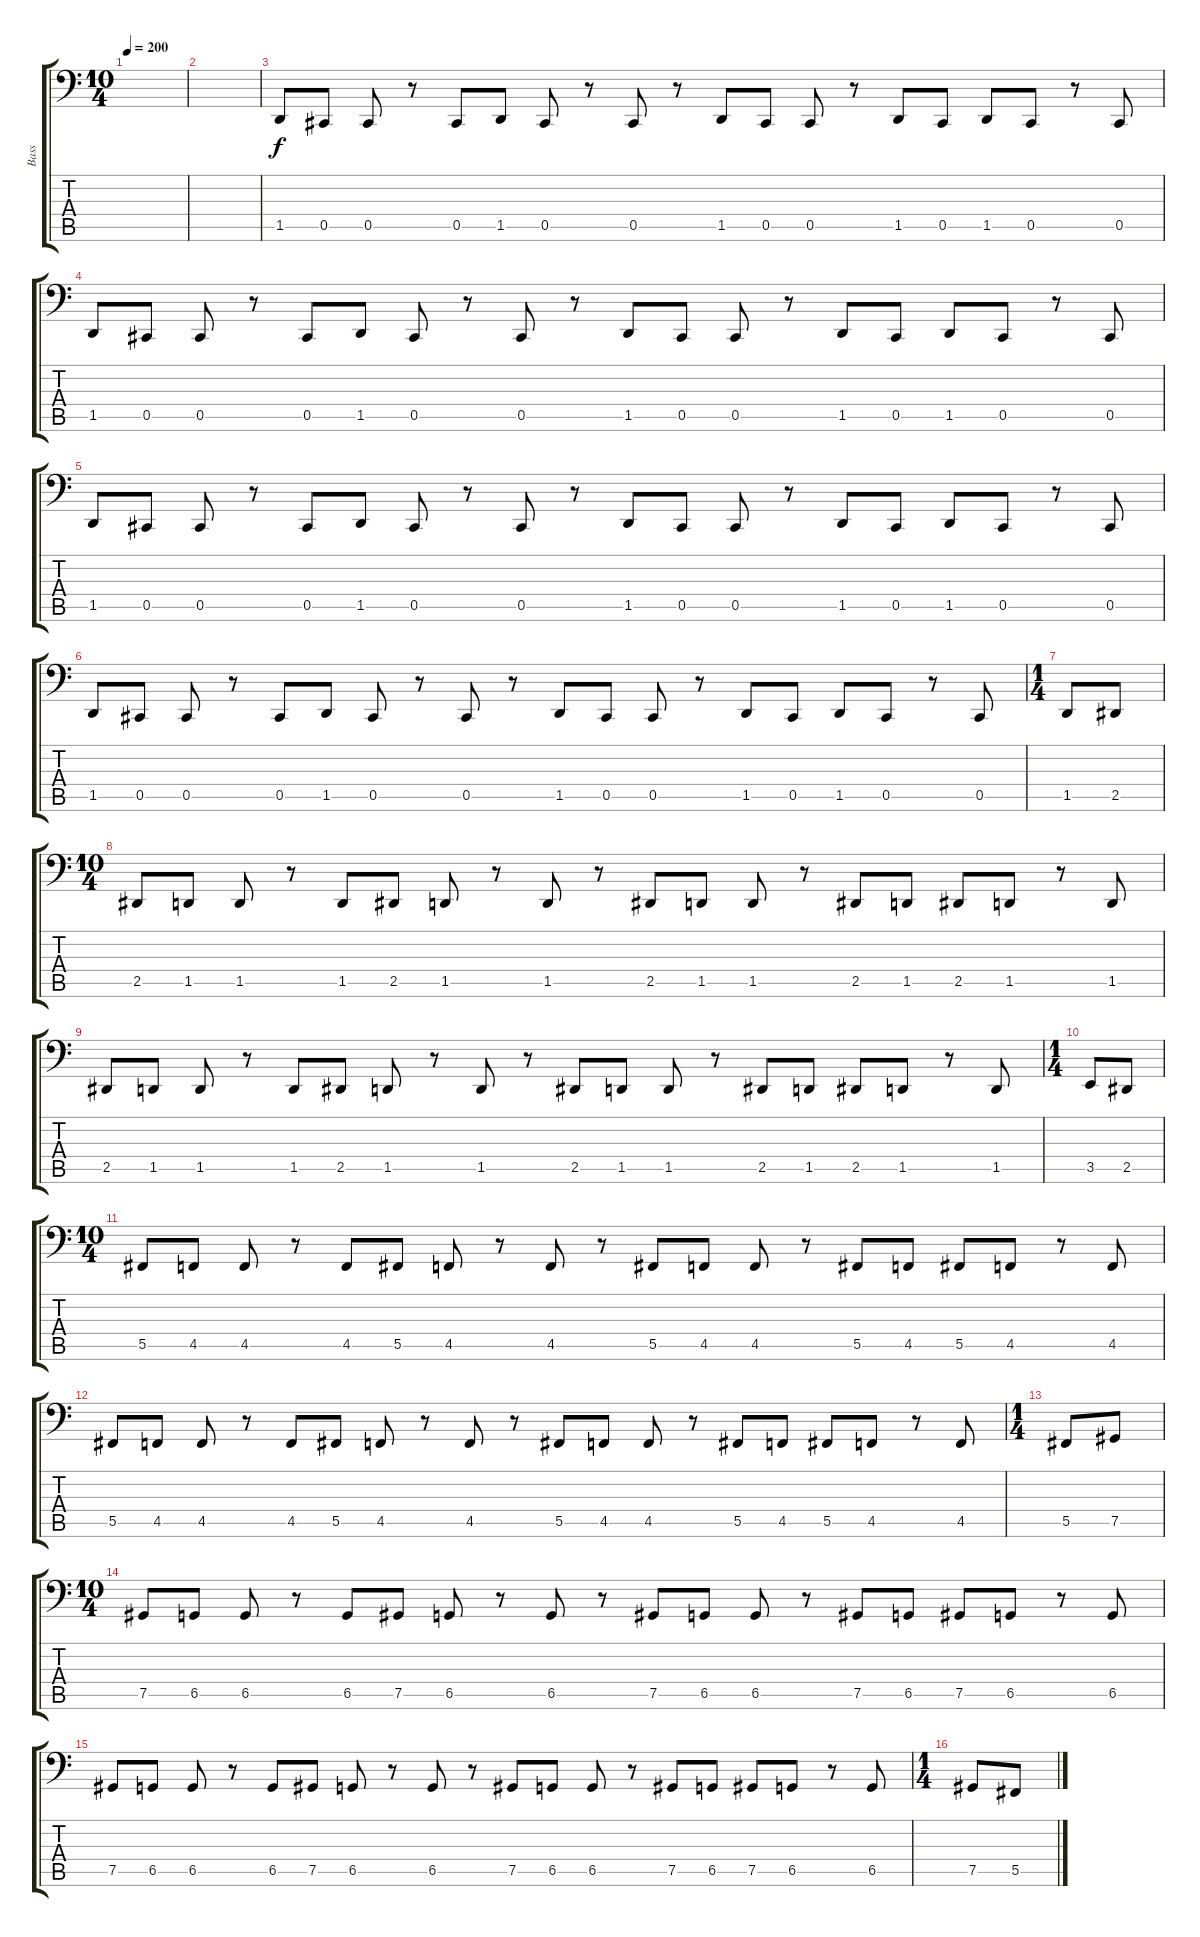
\track ("Bass" "Bass") {instrument electricbasspick}
\staff {score tabs}
\tuning (B2 Gb2 Db2 Ab1 Db1 Bb0) {hide}
\ts (10 4)
\tempo 200
\clef f4
\ks c
|
|
1.5.8 0.5.8 0.5.8 r.8 0.5.8 1.5.8 0.5.8 r.8 0.5.8 r.8 1.5.8 0.5.8 0.5.8 r.8 1.5.8 0.5.8 1.5.8 0.5.8 r.8 0.5.8 |
1.5.8 0.5.8 0.5.8 r.8 0.5.8 1.5.8 0.5.8 r.8 0.5.8 r.8 1.5.8 0.5.8 0.5.8 r.8 1.5.8 0.5.8 1.5.8 0.5.8 r.8 0.5.8 |
1.5.8 0.5.8 0.5.8 r.8 0.5.8 1.5.8 0.5.8 r.8 0.5.8 r.8 1.5.8 0.5.8 0.5.8 r.8 1.5.8 0.5.8 1.5.8 0.5.8 r.8 0.5.8 |
1.5.8 0.5.8 0.5.8 r.8 0.5.8 1.5.8 0.5.8 r.8 0.5.8 r.8 1.5.8 0.5.8 0.5.8 r.8 1.5.8 0.5.8 1.5.8 0.5.8 r.8 0.5.8 |
\ts (1 4)
1.5.8 2.5.8 |
\ts (10 4)
2.5.8 1.5.8 1.5.8 r.8 1.5.8 2.5.8 1.5.8 r.8 1.5.8 r.8 2.5.8 1.5.8 1.5.8 r.8 2.5.8 1.5.8 2.5.8 1.5.8 r.8 1.5.8 |
2.5.8 1.5.8 1.5.8 r.8 1.5.8 2.5.8 1.5.8 r.8 1.5.8 r.8 2.5.8 1.5.8 1.5.8 r.8 2.5.8 1.5.8 2.5.8 1.5.8 r.8 1.5.8 |
\ts (1 4)
3.5.8 2.5.8 |
\ts (10 4)
5.5.8 4.5.8 4.5.8 r.8 4.5.8 5.5.8 4.5.8 r.8 4.5.8 r.8 5.5.8 4.5.8 4.5.8 r.8 5.5.8 4.5.8 5.5.8 4.5.8 r.8 4.5.8 |
5.5.8 4.5.8 4.5.8 r.8 4.5.8 5.5.8 4.5.8 r.8 4.5.8 r.8 5.5.8 4.5.8 4.5.8 r.8 5.5.8 4.5.8 5.5.8 4.5.8 r.8 4.5.8 |
\ts (1 4)
5.5.8 7.5.8 |
\ts (10 4)
7.5.8 6.5.8 6.5.8 r.8 6.5.8 7.5.8 6.5.8 r.8 6.5.8 r.8 7.5.8 6.5.8 6.5.8 r.8 7.5.8 6.5.8 7.5.8 6.5.8 r.8 6.5.8 |
7.5.8 6.5.8 6.5.8 r.8 6.5.8 7.5.8 6.5.8 r.8 6.5.8 r.8 7.5.8 6.5.8 6.5.8 r.8 7.5.8 6.5.8 7.5.8 6.5.8 r.8 6.5.8 |
\ts (1 4)
7.5.8 5.5.8
